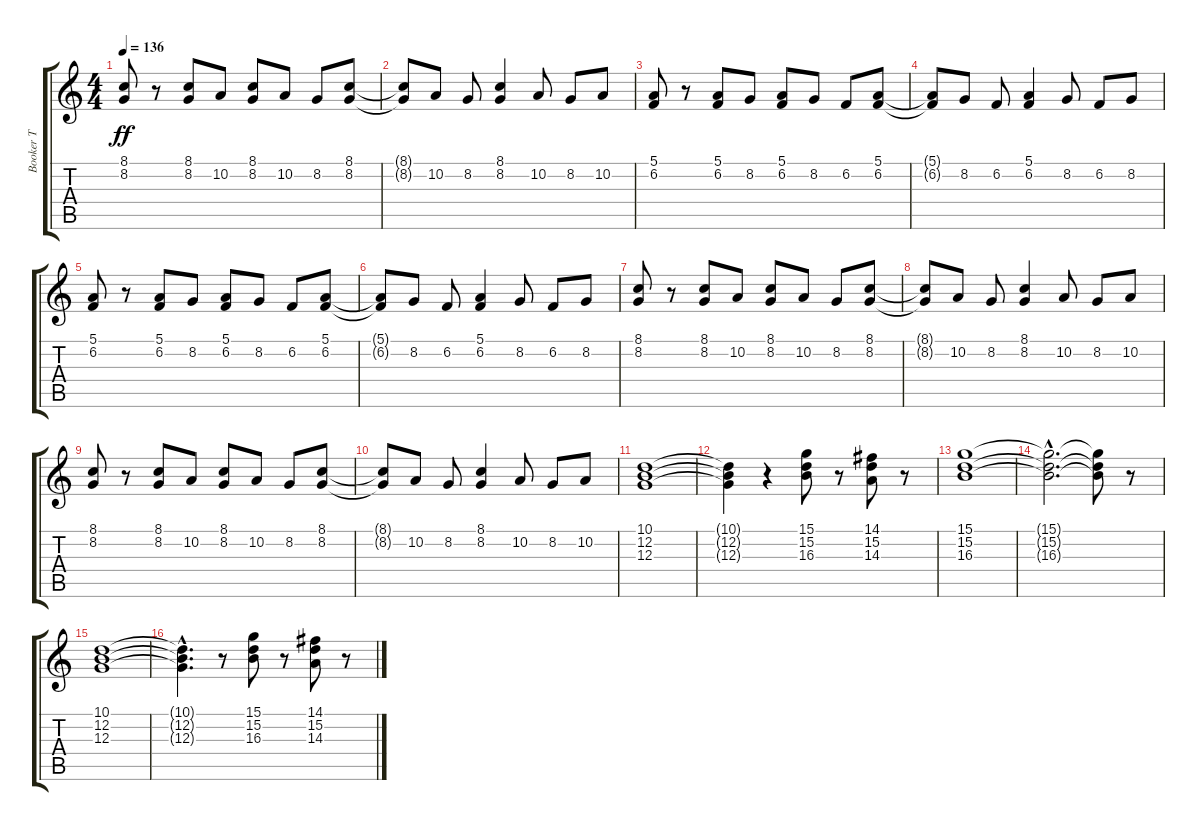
\track ("Booker T" "Booker T") {instrument drawbarorgan}
\staff {score tabs}
\tuning (E4 B3 G3 D3 A2 E2) {hide}
\ts (4 4)
\tempo 136
\clef g2
\ks c
(8.1 8.2).8{dy ff} r.8 (8.1 8.2).8 10.2.8 (8.1 8.2).8 10.2.8 8.2.8 (8.1 8.2).8 |
(8.1{t} 8.2{t}).8 10.2.8 8.2.8 (8.1 8.2).4 10.2.8 8.2.8 10.2.8 |
(5.1 6.2).8 r.8 (5.1 6.2).8 8.2.8 (5.1 6.2).8 8.2.8 6.2.8 (5.1 6.2).8 |
(5.1{t} 6.2{t}).8 8.2.8 6.2.8 (5.1 6.2).4 8.2.8 6.2.8 8.2.8 |
(5.1 6.2).8 r.8 (5.1 6.2).8 8.2.8 (5.1 6.2).8 8.2.8 6.2.8 (5.1 6.2).8 |
(5.1{t} 6.2{t}).8 8.2.8 6.2.8 (5.1 6.2).4 8.2.8 6.2.8 8.2.8 |
(8.1 8.2).8 r.8 (8.1 8.2).8 10.2.8 (8.1 8.2).8 10.2.8 8.2.8 (8.1 8.2).8 |
(8.1{t} 8.2{t}).8 10.2.8 8.2.8 (8.1 8.2).4 10.2.8 8.2.8 10.2.8 |
(8.1 8.2).8 r.8 (8.1 8.2).8 10.2.8 (8.1 8.2).8 10.2.8 8.2.8 (8.1 8.2).8 |
(8.1{t} 8.2{t}).8 10.2.8 8.2.8 (8.1 8.2).4 10.2.8 8.2.8 10.2.8 |
(10.1 12.2 12.3).1{volume 14 balance 8 instrument drawbarorgan} |
(10.1{t} 12.2{t} 12.3{t}).4 r.4 (15.1 15.2 16.3).8 r.8 (14.1 15.2 14.3).8 r.8 |
(15.1 15.2 16.3).1 |
(15.1{hac t} 15.2{hac t} 16.3{hac t}).2{d} (15.1{t} 15.2{t} 16.3{t}).8 r.8 |
(10.1 12.2 12.3).1 |
(10.1{hac t} 12.2{hac t} 12.3{hac t}).4{d} r.8 (15.1 15.2 16.3).8 r.8 (14.1 15.2 14.3).8 r.8
